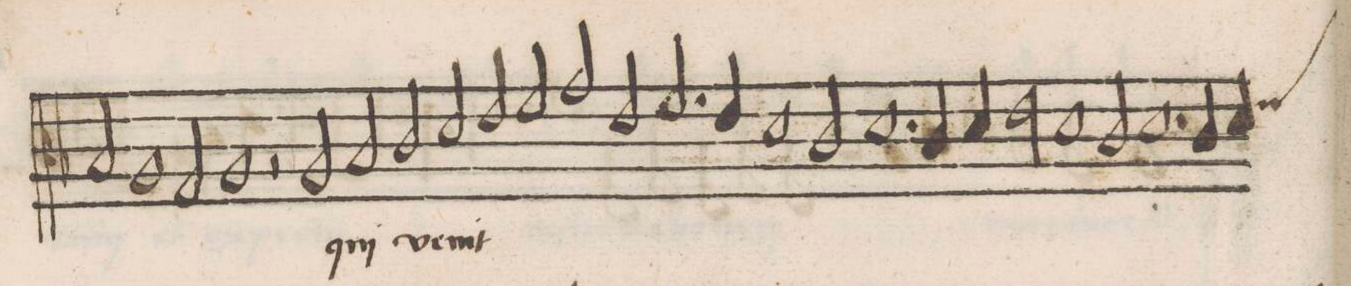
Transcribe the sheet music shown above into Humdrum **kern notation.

**kern	**text
*I"ALTVS	*
*clefC3	*
*k[b-]	*
*met(C)	*
*M2/1	*
2B-/	.
1A	.
2G/	.
=57-	=57-
1A	.
2rA	.
2A/	qui
=58-	=58-
2B-/	.
2c/	ve-
2d/	-nit
2e/	.
=59-	=59-
2f/	.
2g/	.
2e/	.
2.f/	.
=60-	=60-
4e/	.
1d	.
2c/	.
=61-	=61-
1.d	.
4c/	.
4d/	.
=62-	=62-
2e\	.
1d	.
2c/	.
=63-	=63-
1.d	.
4c/	.
*custos:e	*
4d/	.
=64-	=64-
*-	*-
